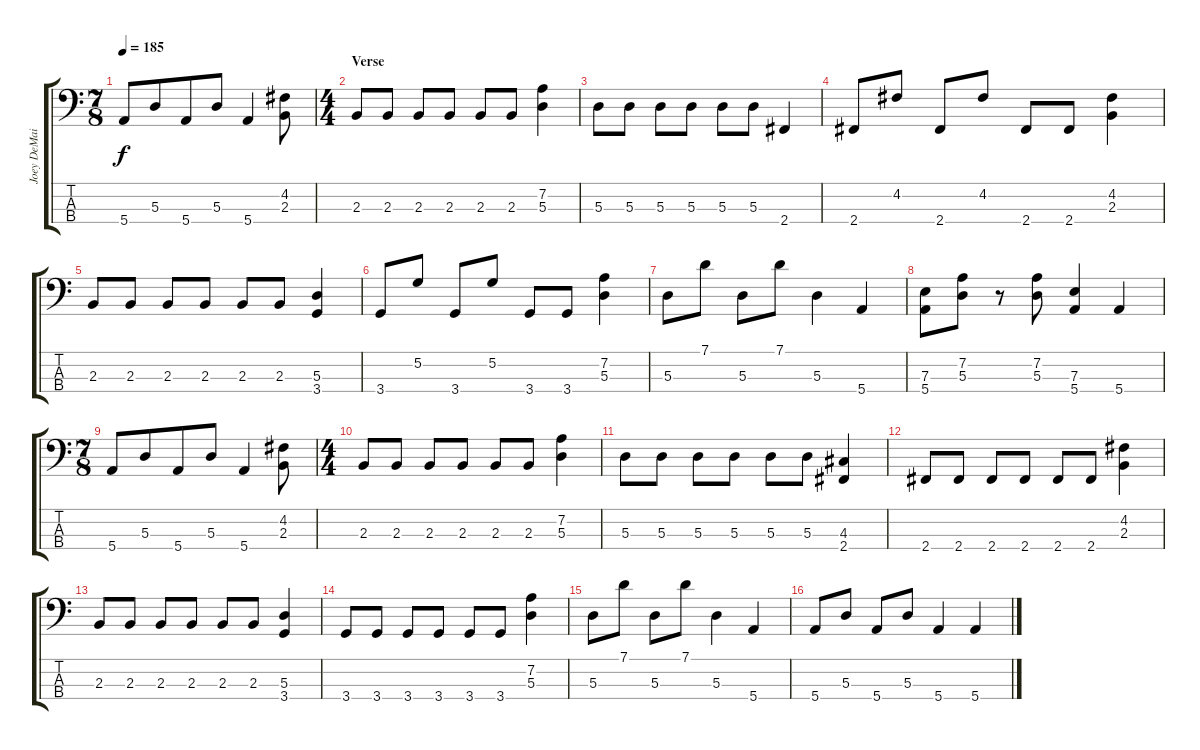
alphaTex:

\track ("Joey DeMaio" "Joey DeMai") {instrument electricbasspick}
\staff {score tabs}
\tuning (G2 D2 A1 E1) {hide}
\ts (7 8)
\tempo 185
\clef f4
\ks c
5.4.8{dy f} 5.3.8 5.4.8 5.3.8 5.4.4 (4.2 2.3).8 |
\ts (4 4)
\section ("" "Verse")
2.3.8 2.3.8 2.3.8 2.3.8 2.3.8 2.3.8 (7.2 5.3).4 |
5.3.8 5.3.8 5.3.8 5.3.8 5.3.8 5.3.8 2.4.4 |
2.4.8 4.2.8 2.4.8 4.2.8 2.4.8 2.4.8 (4.2 2.3).4 |
2.3.8 2.3.8 2.3.8 2.3.8 2.3.8 2.3.8 (5.3 3.4).4 |
3.4.8 5.2.8 3.4.8 5.2.8 3.4.8 3.4.8 (7.2 5.3).4 |
5.3.8 7.1.8 5.3.8 7.1.8 5.3.4 5.4.4 |
(7.3 5.4).8 (7.2 5.3).8 r.8 (7.2 5.3).8 (7.3 5.4).4 5.4.4 |
\ts (7 8)
5.4.8 5.3.8 5.4.8 5.3.8 5.4.4 (4.2 2.3).8 |
\ts (4 4)
2.3.8 2.3.8 2.3.8 2.3.8 2.3.8 2.3.8 (7.2 5.3).4 |
5.3.8 5.3.8 5.3.8 5.3.8 5.3.8 5.3.8 (4.3 2.4).4 |
2.4.8 2.4.8 2.4.8 2.4.8 2.4.8 2.4.8 (4.2 2.3).4 |
2.3.8 2.3.8 2.3.8 2.3.8 2.3.8 2.3.8 (5.3 3.4).4 |
3.4.8 3.4.8 3.4.8 3.4.8 3.4.8 3.4.8 (7.2 5.3).4 |
5.3.8 7.1.8 5.3.8 7.1.8 5.3.4 5.4.4 |
5.4.8 5.3.8 5.4.8 5.3.8 5.4.4 5.4.4
